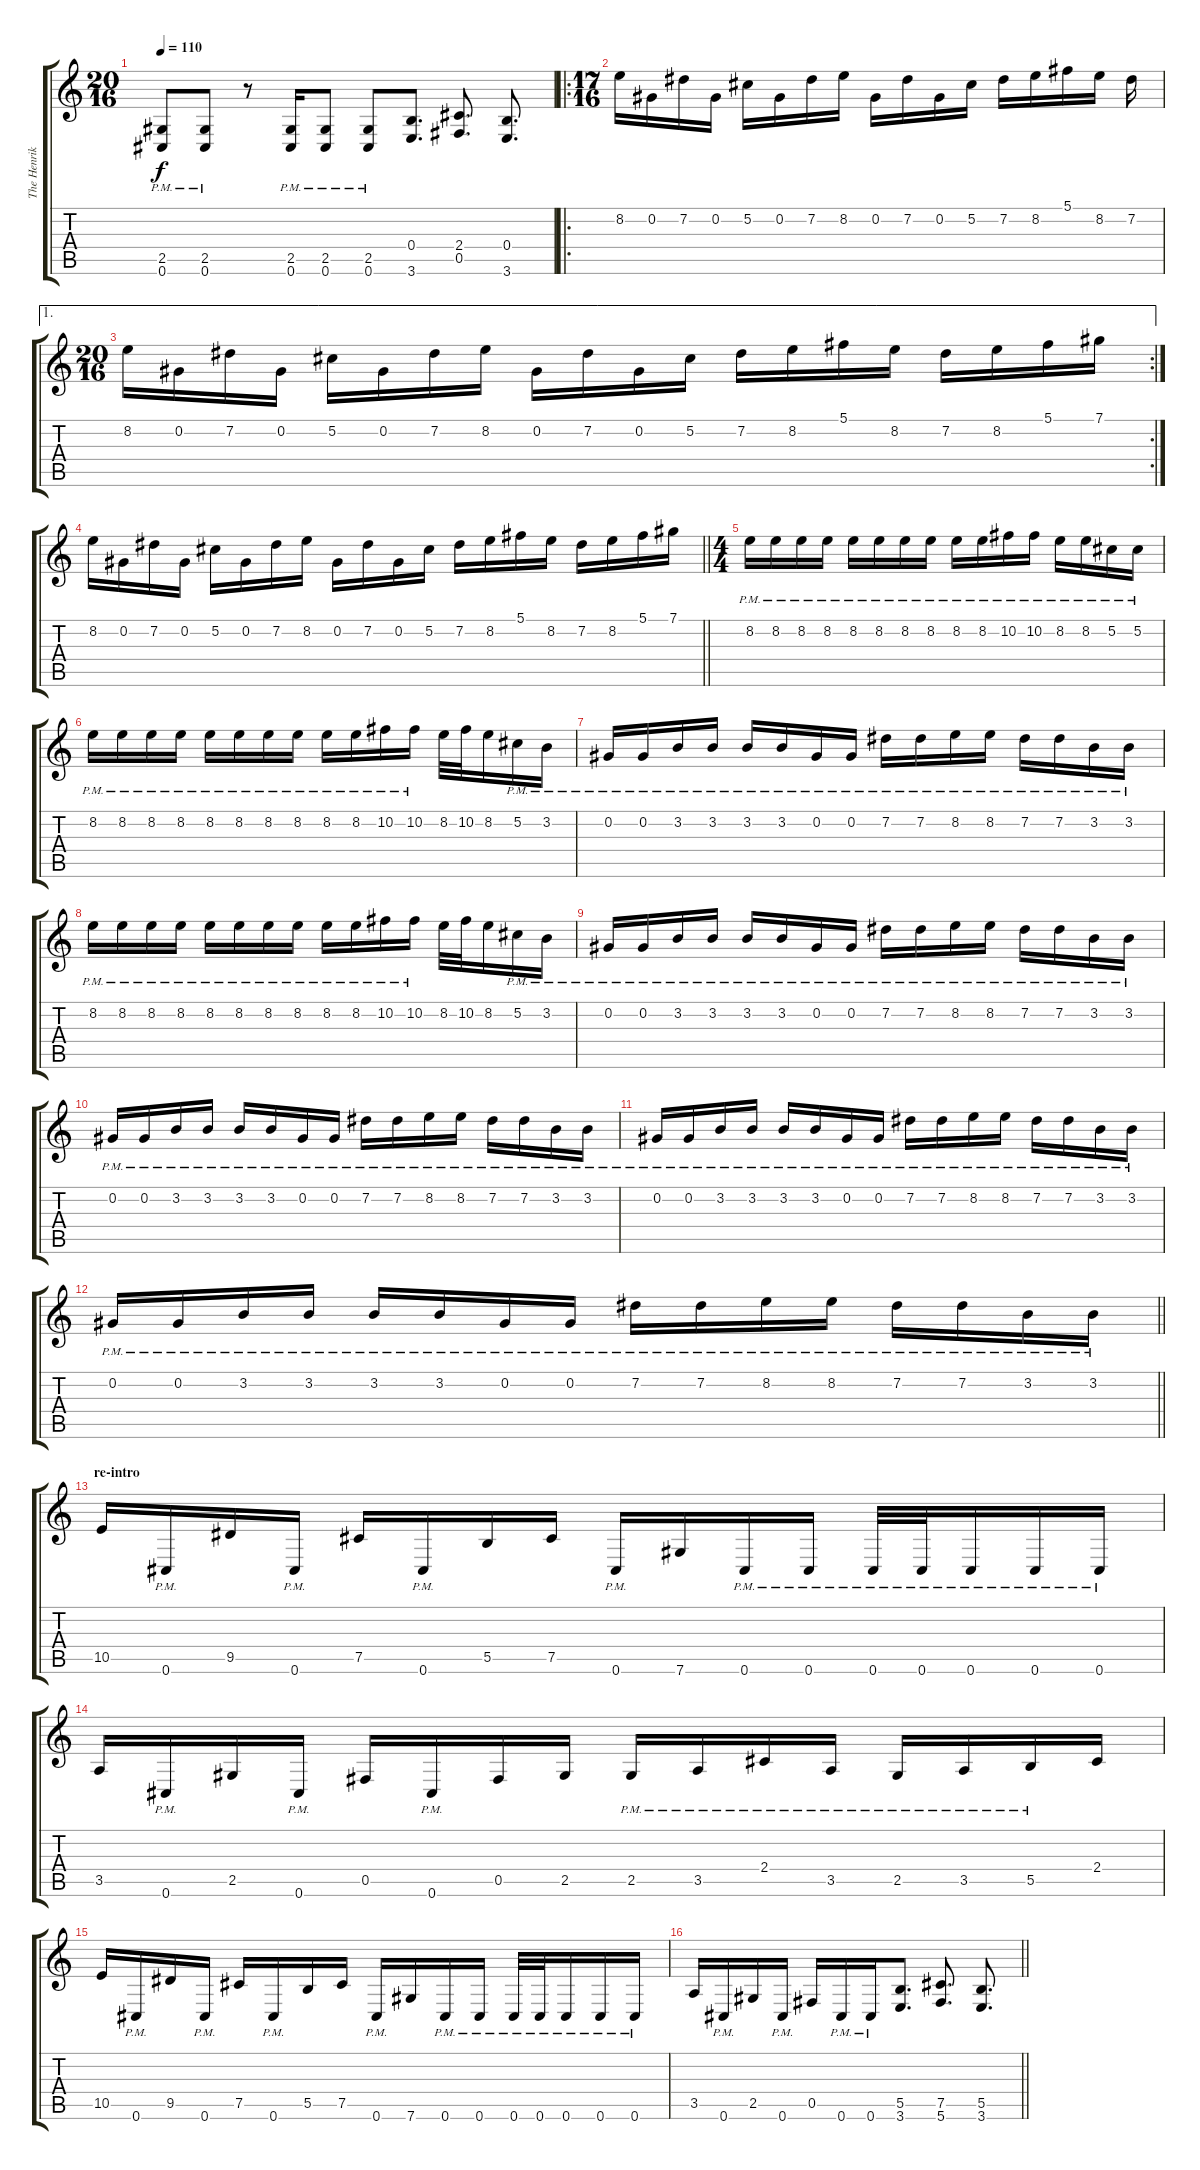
\track ("The Henriksson" "The Henrik") {instrument distortionguitar}
\staff {score tabs}
\tuning (Db4 Ab3 E3 B2 Gb2 Db2) {hide}
\ts (20 16)
\tempo 110
\clef g2
\ks c
(2.5{pm} 0.6{pm}).8{dy f} (2.5{pm} 0.6{pm}).8 r.8 (2.5{pm} 0.6{pm}).16 (2.5{pm} 0.6{pm}).8 (2.5{pm} 0.6{pm}).8 (0.4 3.6).8{d} (2.4 0.5).8{d} (0.4 3.6).8{d} |
\ro
\ts (17 16)
8.2.16 0.2.16 7.2.16 0.2.16 5.2.16 0.2.16 7.2.16 8.2.16 0.2.16 7.2.16 0.2.16 5.2.16 7.2.16 8.2.16 5.1.16 8.2.16 7.2.16 |
\ae 1
\rc 2
\ts (20 16)
8.2.16 0.2.16 7.2.16 0.2.16 5.2.16 0.2.16 7.2.16 8.2.16 0.2.16 7.2.16 0.2.16 5.2.16 7.2.16 8.2.16 5.1.16 8.2.16 7.2.16 8.2.16 5.1.16 7.1.16 |
\barLineRight lightlight
8.2.16 0.2.16 7.2.16 0.2.16 5.2.16 0.2.16 7.2.16 8.2.16 0.2.16 7.2.16 0.2.16 5.2.16 7.2.16 8.2.16 5.1.16 8.2.16 7.2.16 8.2.16 5.1.16 7.1.16 |
\ts (4 4)
\section ("" "")
8.2{pm}.16 8.2{pm}.16 8.2{pm}.16 8.2{pm}.16 8.2{pm}.16 8.2{pm}.16 8.2{pm}.16 8.2{pm}.16 8.2{pm}.16 8.2{pm}.16 10.2{pm}.16 10.2{pm}.16 8.2{pm}.16 8.2{pm}.16 5.2{pm}.16 5.2{pm}.16 |
8.2{pm}.16 8.2{pm}.16 8.2{pm}.16 8.2{pm}.16 8.2{pm}.16 8.2{pm}.16 8.2{pm}.16 8.2{pm}.16 8.2{pm}.16 8.2{pm}.16 10.2{pm}.16 10.2{pm}.16 8.2.32 10.2.32 8.2.16 5.2{pm}.16 3.2{pm}.16 |
0.2{pm}.16 0.2{pm}.16 3.2{pm}.16 3.2{pm}.16 3.2{pm}.16 3.2{pm}.16 0.2{pm}.16 0.2{pm}.16 7.2{pm}.16 7.2{pm}.16 8.2{pm}.16 8.2{pm}.16 7.2{pm}.16 7.2{pm}.16 3.2{pm}.16 3.2{pm}.16 |
8.2{pm}.16 8.2{pm}.16 8.2{pm}.16 8.2{pm}.16 8.2{pm}.16 8.2{pm}.16 8.2{pm}.16 8.2{pm}.16 8.2{pm}.16 8.2{pm}.16 10.2{pm}.16 10.2{pm}.16 8.2.32 10.2.32 8.2.16 5.2{pm}.16 3.2{pm}.16 |
0.2{pm}.16 0.2{pm}.16 3.2{pm}.16 3.2{pm}.16 3.2{pm}.16 3.2{pm}.16 0.2{pm}.16 0.2{pm}.16 7.2{pm}.16 7.2{pm}.16 8.2{pm}.16 8.2{pm}.16 7.2{pm}.16 7.2{pm}.16 3.2{pm}.16 3.2{pm}.16 |
0.2{pm}.16 0.2{pm}.16 3.2{pm}.16 3.2{pm}.16 3.2{pm}.16 3.2{pm}.16 0.2{pm}.16 0.2{pm}.16 7.2{pm}.16 7.2{pm}.16 8.2{pm}.16 8.2{pm}.16 7.2{pm}.16 7.2{pm}.16 3.2{pm}.16 3.2{pm}.16 |
0.2{pm}.16 0.2{pm}.16 3.2{pm}.16 3.2{pm}.16 3.2{pm}.16 3.2{pm}.16 0.2{pm}.16 0.2{pm}.16 7.2{pm}.16 7.2{pm}.16 8.2{pm}.16 8.2{pm}.16 7.2{pm}.16 7.2{pm}.16 3.2{pm}.16 3.2{pm}.16 |
\barLineRight lightlight
0.2{pm}.16 0.2{pm}.16 3.2{pm}.16 3.2{pm}.16 3.2{pm}.16 3.2{pm}.16 0.2{pm}.16 0.2{pm}.16 7.2{pm}.16 7.2{pm}.16 8.2{pm}.16 8.2{pm}.16 7.2{pm}.16 7.2{pm}.16 3.2{pm}.16 3.2{pm}.16 |
\section ("" "re-intro")
10.5.16 0.6{pm}.16 9.5.16 0.6{pm}.16 7.5.16 0.6{pm}.16 5.5.16 7.5.16 0.6{pm}.16 7.6.16 0.6{pm}.16 0.6{pm}.16 0.6{pm}.32 0.6{pm}.32 0.6{pm}.16 0.6{pm}.16 0.6{pm}.16 |
3.5.16 0.6{pm}.16 2.5.16 0.6{pm}.16 0.5.16 0.6{pm}.16 0.5.16 2.5.16 2.5{pm}.16 3.5{pm}.16 2.4{pm}.16 3.5{pm}.16 2.5{pm}.16 3.5{pm}.16 5.5{pm}.16 2.4.16 |
10.5.16 0.6{pm}.16 9.5.16 0.6{pm}.16 7.5.16 0.6{pm}.16 5.5.16 7.5.16 0.6{pm}.16 7.6.16 0.6{pm}.16 0.6{pm}.16 0.6{pm}.32 0.6{pm}.32 0.6{pm}.16 0.6{pm}.16 0.6{pm}.16 |
\barLineRight lightlight
3.5.16 0.6{pm}.16 2.5.16 0.6{pm}.16 0.5.16 0.6{pm}.16 0.6{pm}.16 (5.5 3.6).8{d} (7.5 5.6).8{d} (5.5 3.6).8{d}
